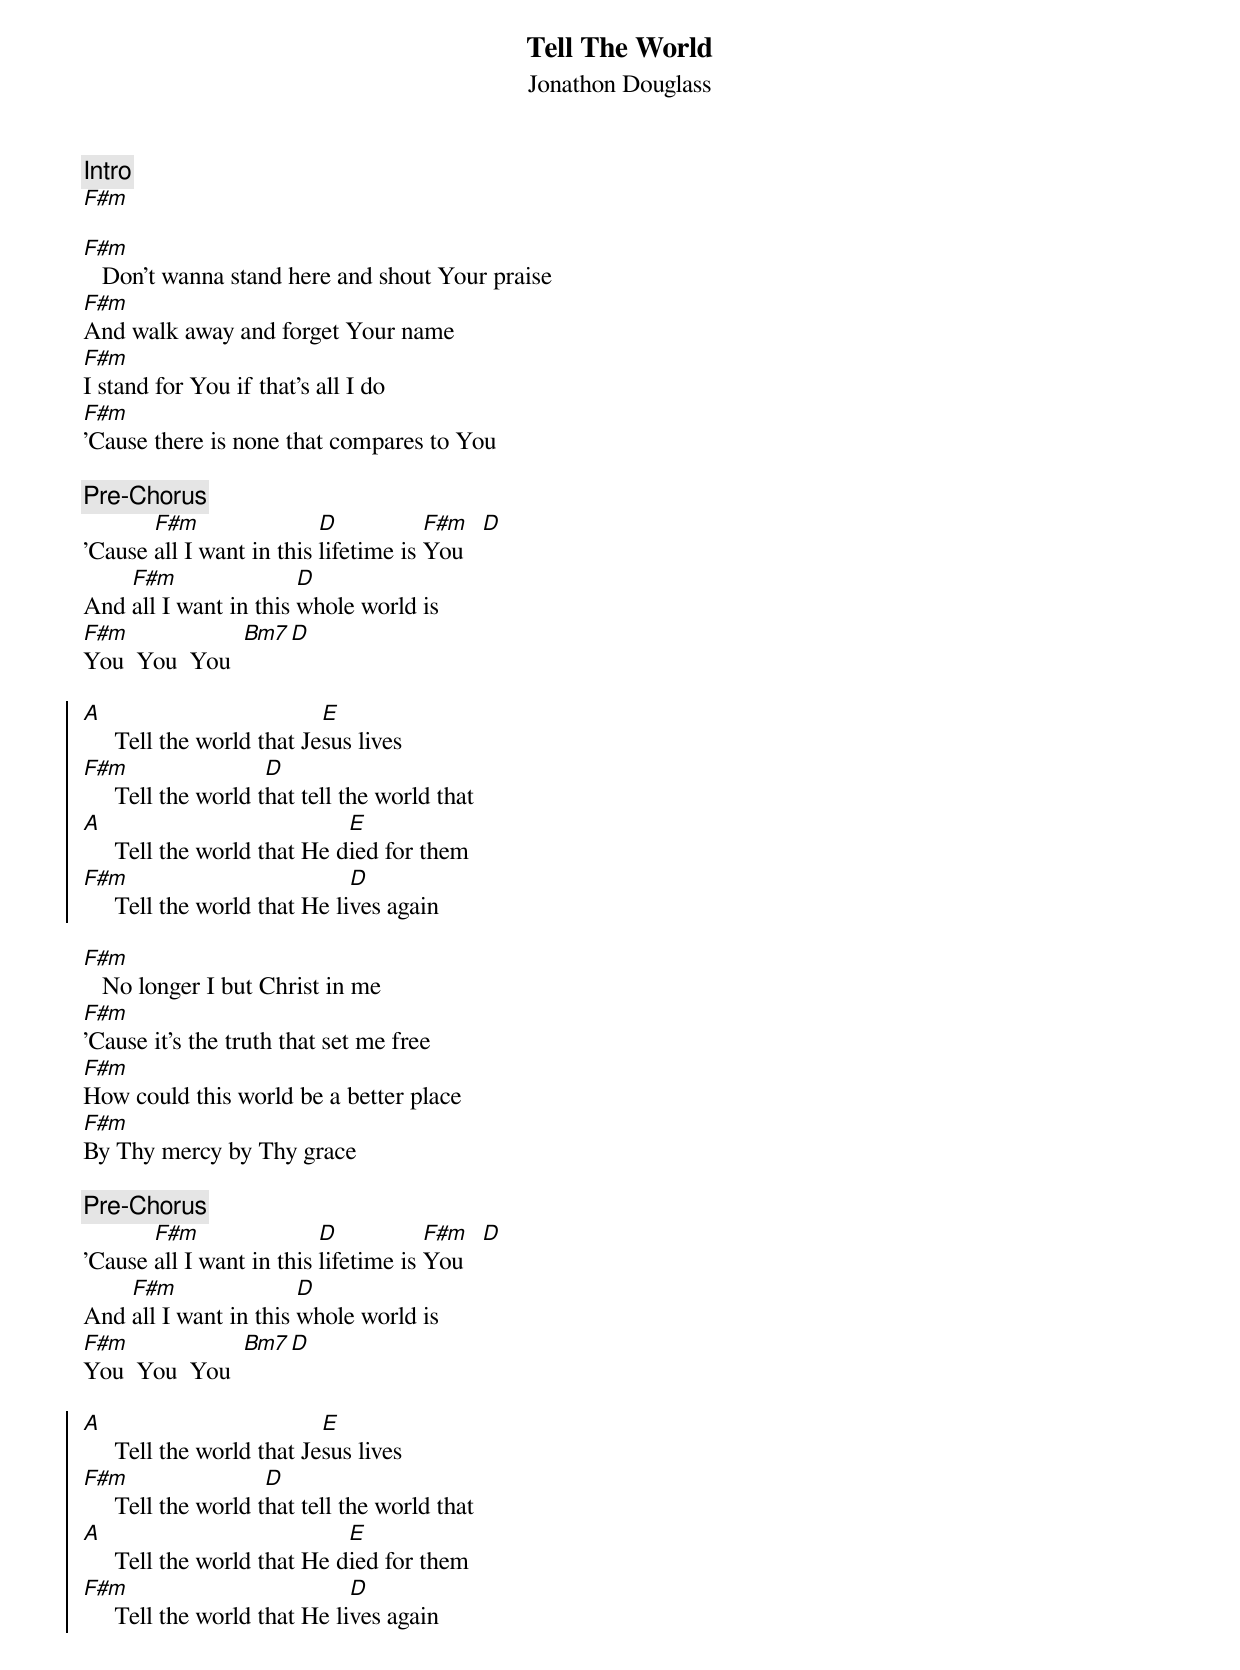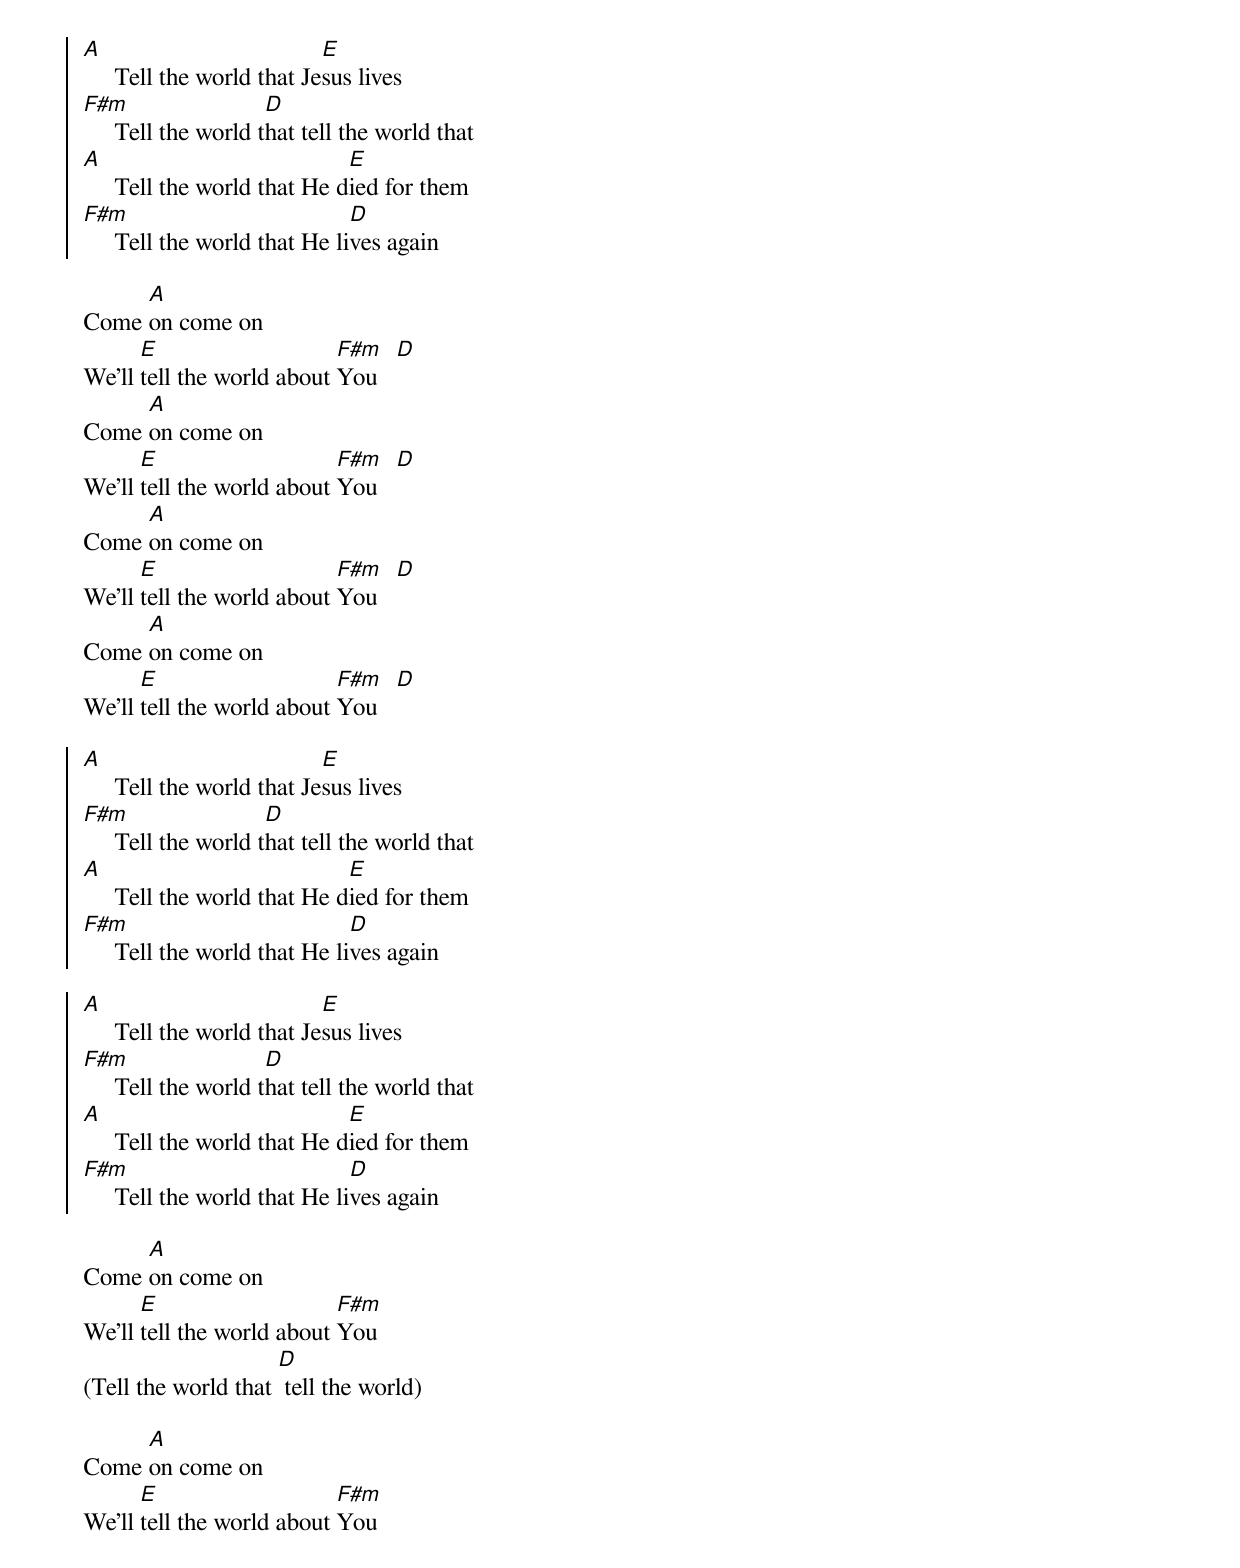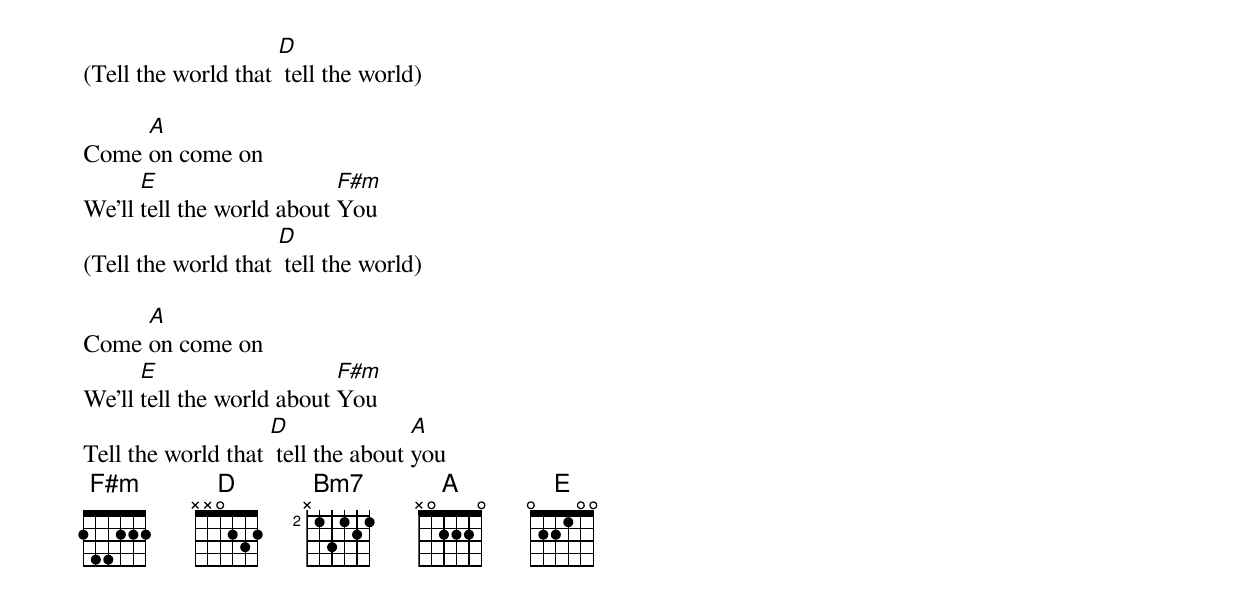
{title:Tell The World}
{subtitle:Jonathon Douglass}
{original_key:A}
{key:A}
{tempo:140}
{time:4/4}
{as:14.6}

{c:Intro}
[F#m]

[F#m]   Don't wanna stand here and shout Your praise
[F#m]And walk away and forget Your name
[F#m]I stand for You if that's all I do
[F#m]'Cause there is none that compares to You

{c:Pre-Chorus}
'Cause [F#m]all I want in this [D]lifetime is [F#m]You   [D]
And [F#m]all I want in this [D]whole world is
[F#m]You  You  You  [Bm7][D]

{soc}
[A]     Tell the world that Je[E]sus lives
[F#m]     Tell the world t[D]hat tell the world that
[A]     Tell the world that He d[E]ied for them
[F#m]     Tell the world that He li[D]ves again
{eoc}

[F#m]   No longer I but Christ in me
[F#m]'Cause it's the truth that set me free
[F#m]How could this world be a better place
[F#m]By Thy mercy by Thy grace

{c:Pre-Chorus}
'Cause [F#m]all I want in this [D]lifetime is [F#m]You   [D]
And [F#m]all I want in this [D]whole world is
[F#m]You  You  You  [Bm7][D]

{soc}
[A]     Tell the world that Je[E]sus lives
[F#m]     Tell the world t[D]hat tell the world that
[A]     Tell the world that He d[E]ied for them
[F#m]     Tell the world that He li[D]ves again

[A]     Tell the world that Je[E]sus lives
[F#m]     Tell the world t[D]hat tell the world that
[A]     Tell the world that He d[E]ied for them
[F#m]     Tell the world that He li[D]ves again
{eoc}

{sob}
Come [A]on come on
We'll [E]tell the world about [F#m]You   [D]
Come [A]on come on
We'll [E]tell the world about [F#m]You   [D]
Come [A]on come on
We'll [E]tell the world about [F#m]You   [D]
Come [A]on come on
We'll [E]tell the world about [F#m]You   [D]
{eob}

{soc}
[A]     Tell the world that Je[E]sus lives
[F#m]     Tell the world t[D]hat tell the world that
[A]     Tell the world that He d[E]ied for them
[F#m]     Tell the world that He li[D]ves again

[A]     Tell the world that Je[E]sus lives
[F#m]     Tell the world t[D]hat tell the world that
[A]     Tell the world that He d[E]ied for them
[F#m]     Tell the world that He li[D]ves again
{eoc}

{sob}
Come [A]on come on
We'll [E]tell the world about [F#m]You
(Tell the world that [D] tell the world)

Come [A]on come on
We'll [E]tell the world about [F#m]You
(Tell the world that [D] tell the world)

Come [A]on come on
We'll [E]tell the world about [F#m]You
(Tell the world that [D] tell the world)

Come [A]on come on
We'll [E]tell the world about [F#m]You
Tell the world that [D] tell the about [A]you
{eob}
